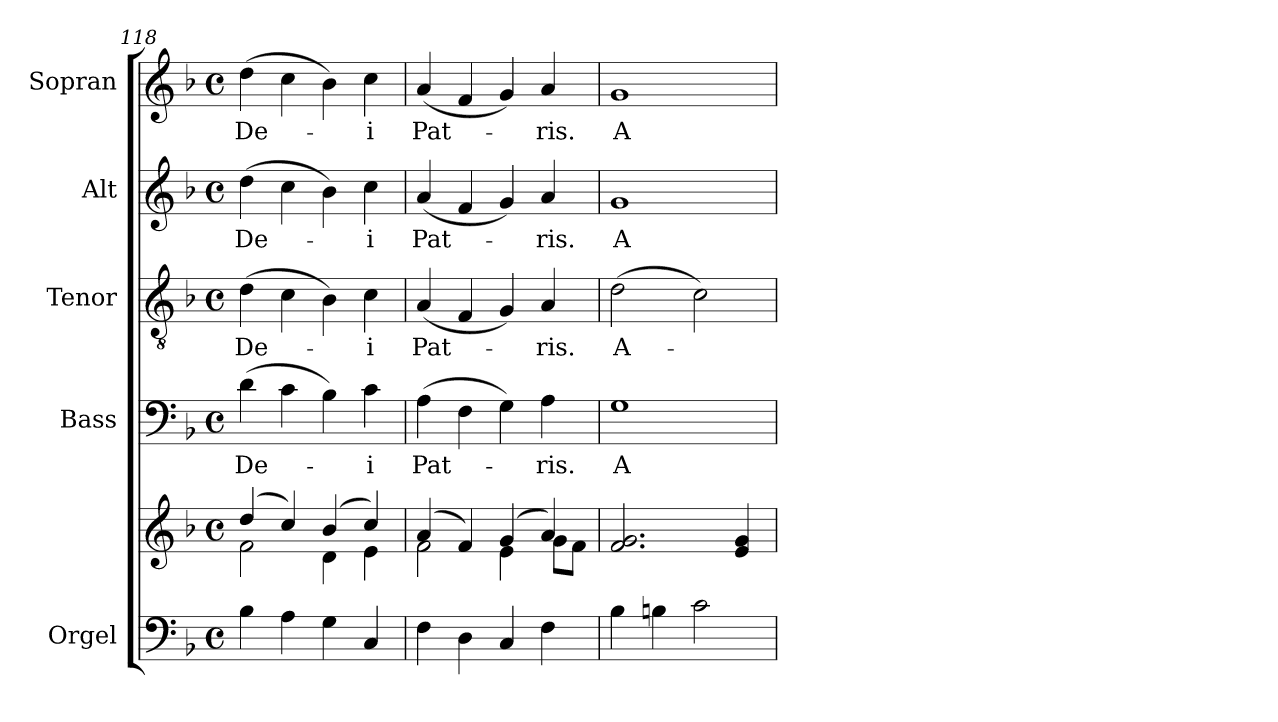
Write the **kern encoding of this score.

**kern	**kern	**kern	**text	**kern	**text	**kern	**text	**kern	**text
*part5	*part5	*part4	*part4	*part3	*part3	*part2	*part2	*part1	*part1
*staff6	*staff5	*staff4	*staff4	*staff3	*staff3	*staff2	*staff2	*staff1	*staff1
*I"Orgel	*	*I"Bass	*	*I"Tenor	*	*I"Alt	*	*I"Sopran	*
*I'Org.	*	*I'B.	*	*I'T.	*	*I'A.	*	*I'S.	*
*clefF4	*clefG2	*clefF4	*	*clefGv2	*	*clefG2	*	*clefG2	*
*k[b-]	*k[b-]	*k[b-]	*	*k[b-]	*	*k[b-]	*	*k[b-]	*
*F:	*F:	*F:	*	*F:	*	*F:	*	*F:	*
*M4/4	*M4/4	*M4/4	*	*M4/4	*	*M4/4	*	*M4/4	*
*met(c)	*met(c)	*met(c)	*	*met(c)	*	*met(c)	*	*met(c)	*
=118	=118	=118	=118	=118	=118	=118	=118	=118	=118
*	*^	*	*	*	*	*	*	*	*
!	!	!	!	!LO:LY:b	!	!LO:LY:b	!	!LO:LY:b	!	!LO:LY:b
4B-\	(4dd/	2f\	(>4d\	De-	(>4d\	De-	(>4dd\	De-	(>4dd\	De-
4A\	4cc/)	.	4c\	.	4c\	.	4cc\	.	4cc\	.
4G\	(4b-/	4d\	4B-\)	.	4B-\)	.	4b-\)	.	4b-\)	.
!	!	!	!	!LO:LY:b	!	!LO:LY:b	!	!LO:LY:b	!	!LO:LY:b
4C/	4cc/)	4e\	4c\	-i	4c\	-i	4cc\	-i	4cc\	-i
=119	=119	=119	=119	=119	=119	=119	=119	=119	=119	=119
!	!	!	!	!LO:LY:b	!	!LO:LY:b	!	!LO:LY:b	!	!LO:LY:b
4F\	(4a/	2f\	(>4A\	Pat-	(<4A/	Pat-	(<4a/	Pat-	(<4a/	Pat-
4D\	4f/)	.	4F\	.	4F/	.	4f/	.	4f/	.
4C/	(4g/	4e\	4G\)	.	4G/)	.	4g/)	.	4g/)	.
!	!	!	!	!LO:LY:b	!	!LO:LY:b	!	!LO:LY:b	!	!LO:LY:b
4F\	4a/)	8g\L	4A\	-ris.	4A/	-ris.	4a/	-ris.	4a/	-ris.
.	.	8f\J	.	.	.	.	.	.	.	.
=120	=120	=120	=120	=120	=120	=120	=120	=120	=120	=120
!	!	!	!	!LO:LY:b	!	!LO:LY:b	!	!LO:LY:b	!	!LO:LY:b
*	*v	*v	*	*	*	*	*	*	*	*
4B-\	2.f/ 2.g/	1G	A-	(>2d\	A-	1g	A-	1g	A-
4Bn\	.	.	.	.	.	.	.	.	.
2c\	.	.	.	2c\)	.	.	.	.	.
.	4e/ 4g/	.	.	.	.	.	.	.	.
=	=	=	=	=	=	=	=	=	=
*-	*-	*-	*-	*-	*-	*-	*-	*-	*-
